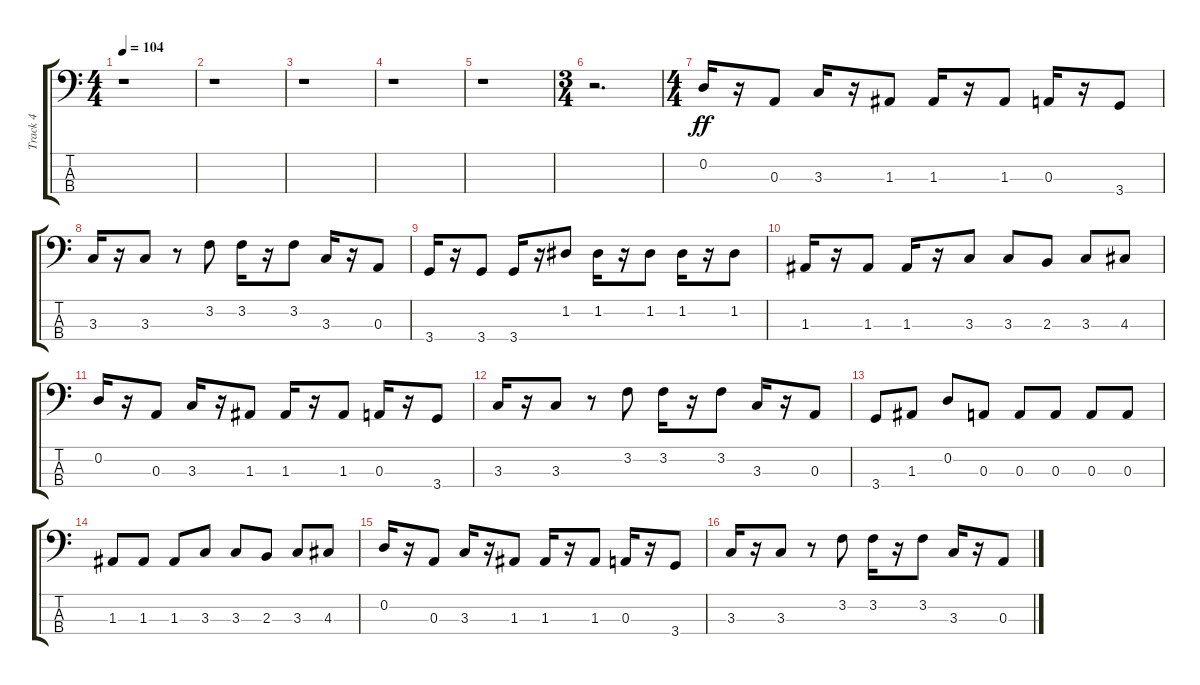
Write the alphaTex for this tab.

\track ("Track 4" "Track 4") {instrument electricbassfinger}
\staff {score tabs}
\tuning (G2 D2 A1 E1) {hide}
\ts (4 4)
\tempo 104
\clef f4
\ks c
r.1{dy ff} |
r.1 |
r.1 |
r.1 |
r.1 |
\ts (3 4)
r.2{d} |
\ts (4 4)
0.2.16 r.16 0.3.8 3.3.16 r.16 1.3.8 1.3.16 r.16 1.3.8 0.3.16 r.16 3.4.8 |
3.3.16 r.16 3.3.8 r.8 3.2.8 3.2.16 r.16 3.2.8 3.3.16 r.16 0.3.8 |
3.4.16 r.16 3.4.8 3.4.16 r.16 1.2.8 1.2.16 r.16 1.2.8 1.2.16 r.16 1.2.8 |
1.3.16 r.16 1.3.8 1.3.16 r.16 3.3.8 3.3.8 2.3.8 3.3.8 4.3.8 |
0.2.16 r.16 0.3.8 3.3.16 r.16 1.3.8 1.3.16 r.16 1.3.8 0.3.16 r.16 3.4.8 |
3.3.16 r.16 3.3.8 r.8 3.2.8 3.2.16 r.16 3.2.8 3.3.16 r.16 0.3.8 |
3.4.8 1.3.8 0.2.8 0.3.8 0.3.8 0.3.8 0.3.8 0.3.8 |
1.3.8 1.3.8 1.3.8 3.3.8 3.3.8 2.3.8 3.3.8 4.3.8 |
0.2.16 r.16 0.3.8 3.3.16 r.16 1.3.8 1.3.16 r.16 1.3.8 0.3.16 r.16 3.4.8 |
3.3.16 r.16 3.3.8 r.8 3.2.8 3.2.16 r.16 3.2.8 3.3.16 r.16 0.3.8
